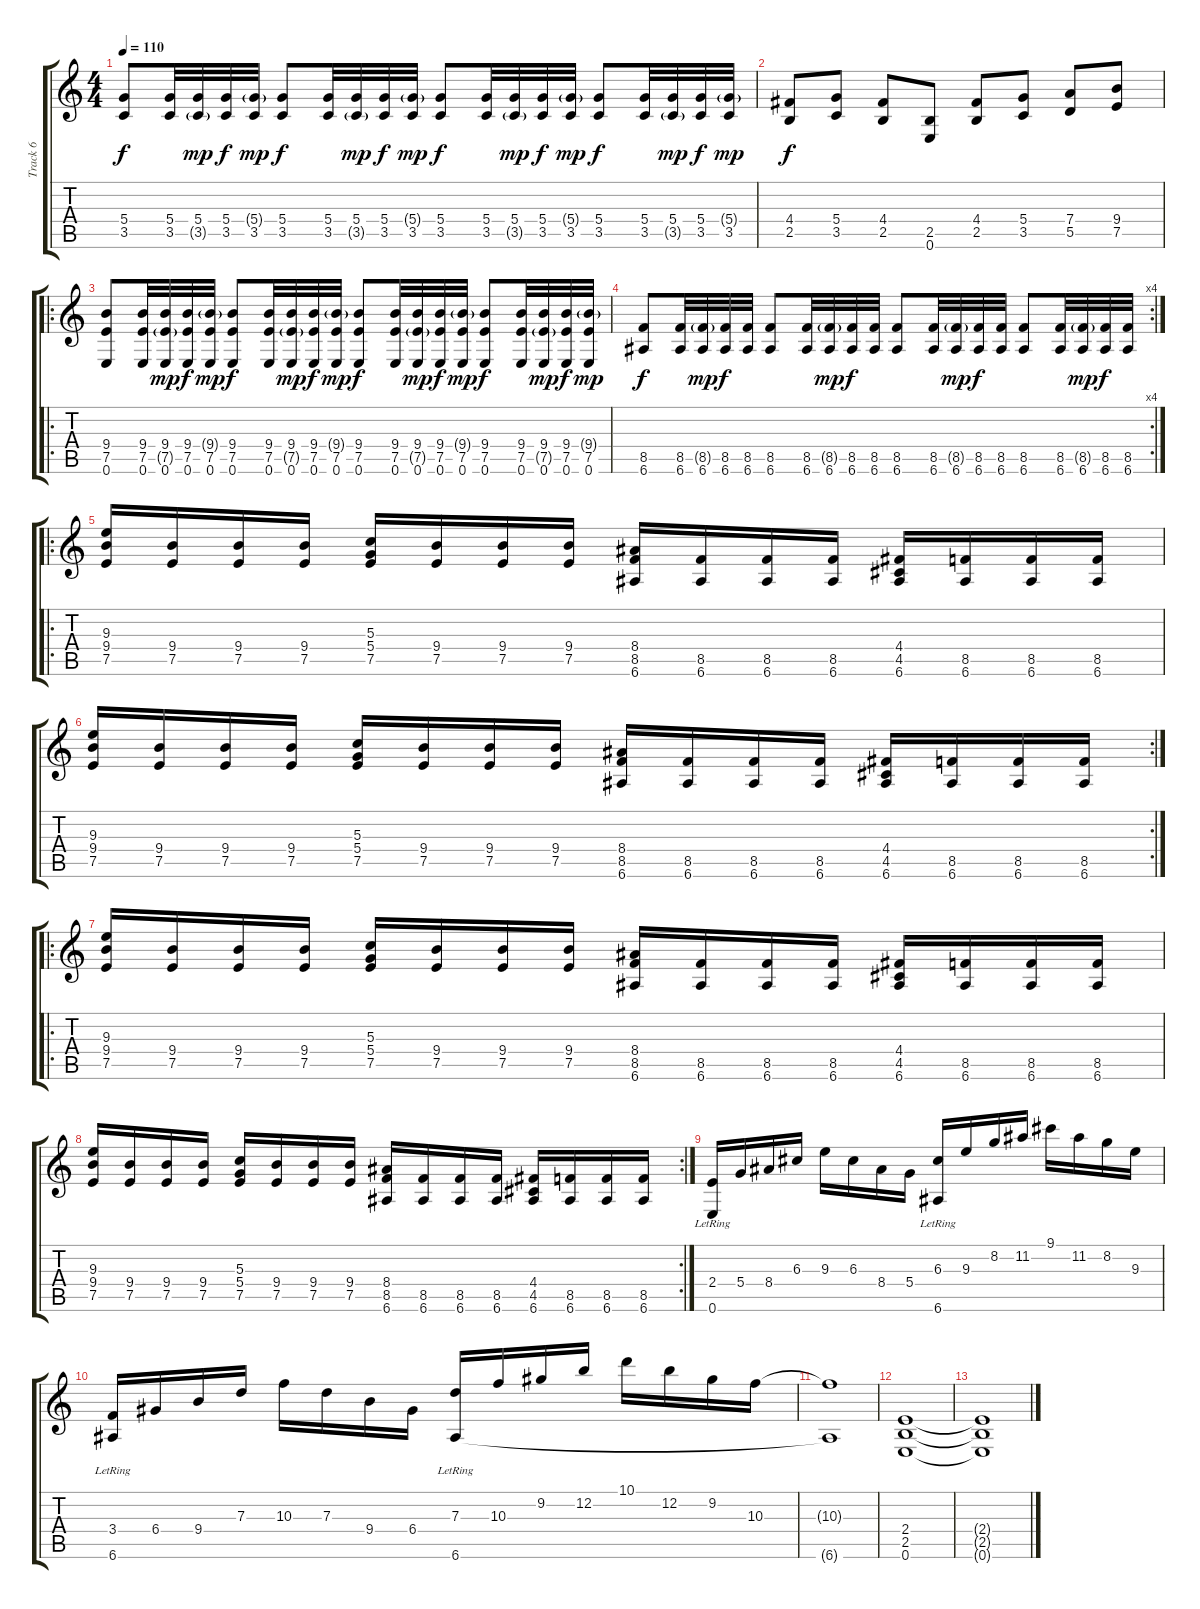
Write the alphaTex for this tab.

\track ("Track 6" "Track 6") {instrument distortionguitar}
\staff {score tabs}
\tuning (E4 B3 G3 D3 A2 E2) {hide}
\ts (4 4)
\tempo 110
\clef g2
\ks c
(5.4 3.5).8{dy f} (5.4 3.5).32 (5.4 3.5{g}).32{dy mp} (5.4 3.5).32{dy f} (5.4{g} 3.5).32{dy mp} (5.4 3.5).8{dy f} (5.4 3.5).32 (5.4 3.5{g}).32{dy mp} (5.4 3.5).32{dy f} (5.4{g} 3.5).32{dy mp} (5.4 3.5).8{dy f} (5.4 3.5).32 (5.4 3.5{g}).32{dy mp} (5.4 3.5).32{dy f} (5.4{g} 3.5).32{dy mp} (5.4 3.5).8{dy f} (5.4 3.5).32 (5.4 3.5{g}).32{dy mp} (5.4 3.5).32{dy f} (5.4{g} 3.5).32{dy mp} |
(4.4 2.5).8{dy f} (5.4 3.5).8 (4.4 2.5).8 (2.5 0.6).8 (4.4 2.5).8 (5.4 3.5).8 (7.4 5.5).8 (9.4 7.5).8 |
\ro
(9.4 7.5 0.6).8 (9.4 7.5 0.6).32 (9.4 7.5{g} 0.6).32{dy mp} (9.4 7.5 0.6).32{dy f} (9.4{g} 7.5 0.6).32{dy mp} (9.4 7.5 0.6).8{dy f} (9.4 7.5 0.6).32 (9.4 7.5{g} 0.6).32{dy mp} (9.4 7.5 0.6).32{dy f} (9.4{g} 7.5 0.6).32{dy mp} (9.4 7.5 0.6).8{dy f} (9.4 7.5 0.6).32 (9.4 7.5{g} 0.6).32{dy mp} (9.4 7.5 0.6).32{dy f} (9.4{g} 7.5 0.6).32{dy mp} (9.4 7.5 0.6).8{dy f} (9.4 7.5 0.6).32 (9.4 7.5{g} 0.6).32{dy mp} (9.4 7.5 0.6).32{dy f} (9.4{g} 7.5 0.6).32{dy mp} |
\rc 4
(8.5 6.6).8{dy f} (8.5 6.6).32 (8.5{g} 6.6).32{dy mp} (8.5 6.6).32{dy f} (8.5 6.6).32 (8.5 6.6).8 (8.5 6.6).32 (8.5{g} 6.6).32{dy mp} (8.5 6.6).32{dy f} (8.5 6.6).32 (8.5 6.6).8 (8.5 6.6).32 (8.5{g} 6.6).32{dy mp} (8.5 6.6).32{dy f} (8.5 6.6).32 (8.5 6.6).8 (8.5 6.6).32 (8.5{g} 6.6).32{dy mp} (8.5 6.6).32{dy f} (8.5 6.6).32 |
\ro
(9.3 9.4 7.5).16 (9.4 7.5).16 (9.4 7.5).16 (9.4 7.5).16 (5.3 5.4 7.5).16 (9.4 7.5).16 (9.4 7.5).16 (9.4 7.5).16 (8.4 8.5 6.6).16 (8.5 6.6).16 (8.5 6.6).16 (8.5 6.6).16 (4.4 4.5 6.6).16 (8.5 6.6).16 (8.5 6.6).16 (8.5 6.6).16 |
\rc 2
(9.3 9.4 7.5).16 (9.4 7.5).16 (9.4 7.5).16 (9.4 7.5).16 (5.3 5.4 7.5).16 (9.4 7.5).16 (9.4 7.5).16 (9.4 7.5).16 (8.4 8.5 6.6).16 (8.5 6.6).16 (8.5 6.6).16 (8.5 6.6).16 (4.4 4.5 6.6).16 (8.5 6.6).16 (8.5 6.6).16 (8.5 6.6).16 |
\ro
(9.3 9.4 7.5).16 (9.4 7.5).16 (9.4 7.5).16 (9.4 7.5).16 (5.3 5.4 7.5).16 (9.4 7.5).16 (9.4 7.5).16 (9.4 7.5).16 (8.4 8.5 6.6).16 (8.5 6.6).16 (8.5 6.6).16 (8.5 6.6).16 (4.4 4.5 6.6).16 (8.5 6.6).16 (8.5 6.6).16 (8.5 6.6).16 |
\rc 2
(9.3 9.4 7.5).16 (9.4 7.5).16 (9.4 7.5).16 (9.4 7.5).16 (5.3 5.4 7.5).16 (9.4 7.5).16 (9.4 7.5).16 (9.4 7.5).16 (8.4 8.5 6.6).16 (8.5 6.6).16 (8.5 6.6).16 (8.5 6.6).16 (4.4 4.5 6.6).16 (8.5 6.6).16 (8.5 6.6).16 (8.5 6.6).16 |
(2.4 0.6{lr}).16 5.4.16 8.4.16 6.3.16 9.3.16 6.3.16 8.4.16 5.4.16 (6.3 6.6{lr}).16 9.3.16 8.2.16 11.2.16 9.1.16 11.2.16 8.2.16 9.3.16 |
(3.4 6.6{lr}).16 6.4.16 9.4.16 7.3.16 10.3.16 7.3.16 9.4.16 6.4.16 (7.3 6.6{lr}).16 10.3.16 9.2.16 12.2.16 10.1.16 12.2.16 9.2.16 10.3.16 |
(10.3{t} 6.6{t}).1 |
(2.4 2.5 0.6).1 |
(2.4{t} 2.5{t} 0.6{t}).1
